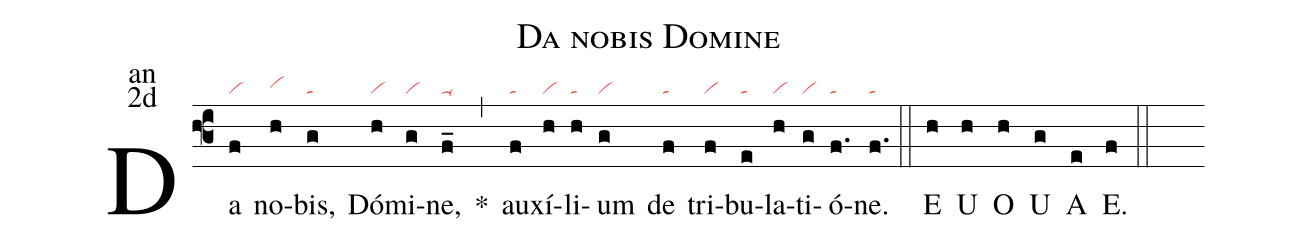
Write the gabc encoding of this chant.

name:Da nobis Domine;
office-part:an;
mode:2d;
nabc-lines:1;
%%
(f3) Da(f|vi) no(h|vihh)bis,(g|ta) Dó(h|vi)mi(g|vi)ne,(f_|ta-) <sp>*</sp>(,) au(f|ta)xí(h|vi)li(h|ta)um(g|vi) de(f|ta) tri(f|vi)bu(e|ta)la(h|vi)ti(g|vi)ó(f.|ta)ne.(f.|ta) (::)
<eu>E(h) U(h) O(h) U(g) A(e) E.(f) </eu>(::)
